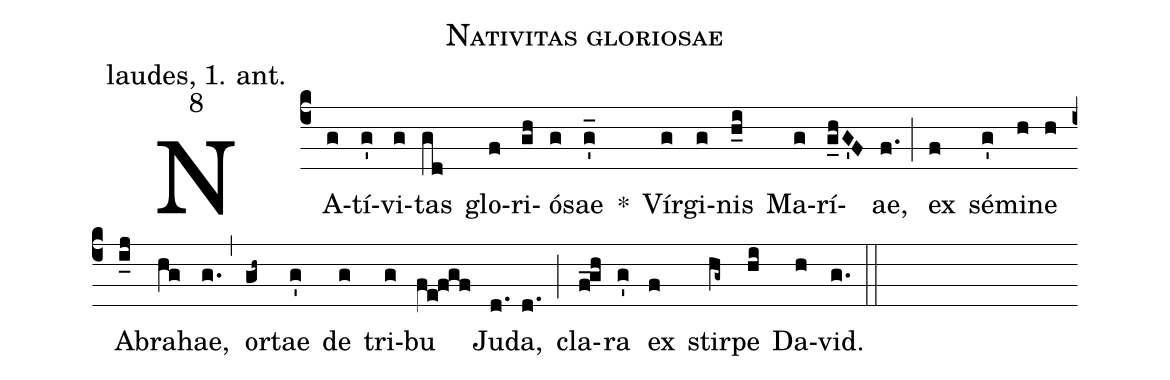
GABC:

name: Nativitas gloriosae;
office-part: laudes, 1. ant.;
mode: 8;
%%
(c4) NA(g)tí(g')vi(g)tas(gd) glo(f)ri(gh)ó(g)sae(g_') *()
Vír(g)gi(g)nis(h_i) Ma(g)rí(g_hG'F)ae,(f.) (;)
ex(f) sé(g')mi(h)ne(h) A(i_j)bra(hg)hae,(g.) (,)
or(gh~)tae(g') de(g) tri(g)bu(fe!fgf) Ju(d.)da,(d.) (;)
cla(f_!gh)ra(g') ex(f) stir(hg~)pe(hi) Da(h)vid.(g.) (::)
